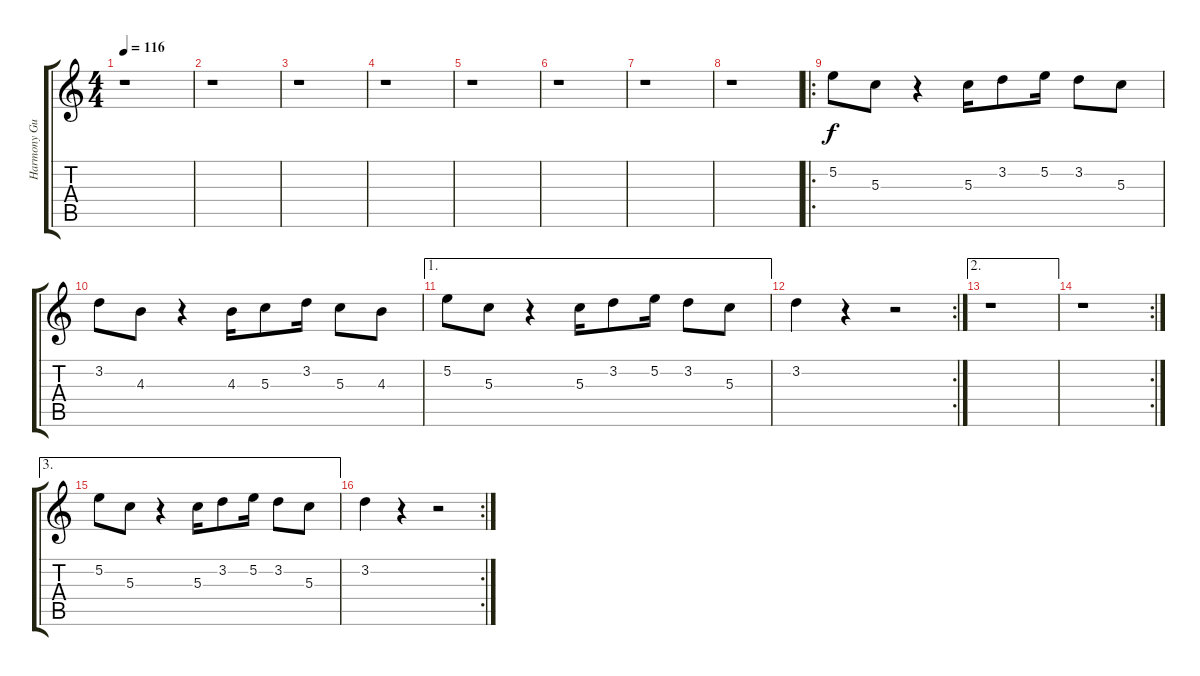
\track ("Harmony Guitar" "Harmony Gu") {instrument acousticguitarnylon}
\staff {score tabs}
\tuning (E4 B3 G3 D3 A2 E2) {hide}
\ts (4 4)
\tempo 116
\clef g2
\ks c
r.1{dy f} |
r.1 |
r.1 |
r.1 |
r.1 |
r.1 |
r.1 |
r.1 |
\ro
5.2.8 5.3.8 r.4 5.3.16 3.2.8 5.2.16 3.2.8 5.3.8 |
3.2.8 4.3.8 r.4 4.3.16 5.3.8 3.2.16 5.3.8 4.3.8 |
\ae 1
5.2.8 5.3.8 r.4 5.3.16 3.2.8 5.2.16 3.2.8 5.3.8 |
\rc 2
3.2.4 r.4 r.2 |
\ae 2
r.1 |
\rc 2
r.1 |
\ae 3
5.2.8 5.3.8 r.4 5.3.16 3.2.8 5.2.16 3.2.8 5.3.8 |
\rc 2
3.2.4 r.4 r.2
